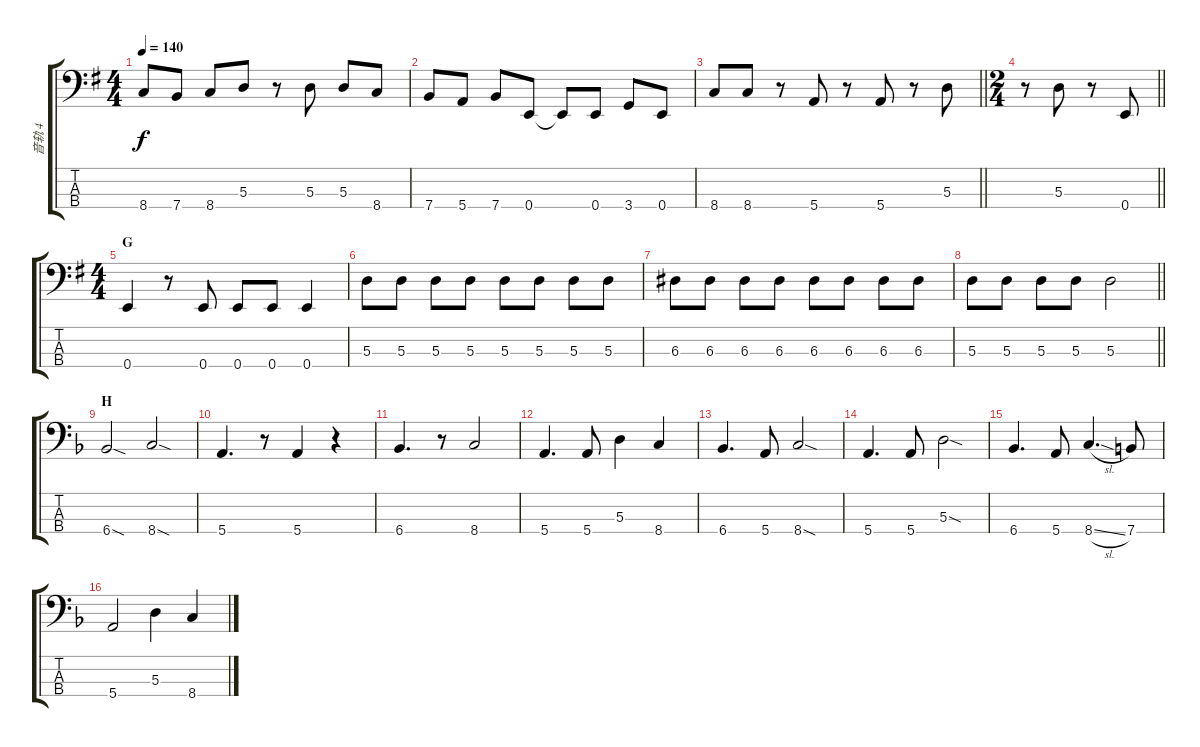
\track ("音轨 4" "音轨 4") {instrument electricbassfinger}
\staff {score tabs}
\tuning (G2 D2 A1 E1) {hide}
\ts (4 4)
\tempo 140
\clef f4
\ks g
8.4.8{dy f} 7.4.8 8.4.8 5.3.8 r.8 5.3.8 5.3.8 8.4.8 |
7.4.8 5.4.8 7.4.8 0.4.8 0.4{t}.8 0.4.8 3.4.8 0.4.8 |
\barLineRight lightlight
8.4.8 8.4.8 r.8 5.4.8 r.8 5.4.8 r.8 5.3.8 |
\ts (2 4)
\barLineRight lightlight
r.8 5.3.8 r.8 0.4.8 |
\ts (4 4)
\section ("" "G")
0.4.4 r.8 0.4.8 0.4.8 0.4.8 0.4.4 |
5.3.8 5.3.8 5.3.8 5.3.8 5.3.8 5.3.8 5.3.8 5.3.8 |
6.3.8 6.3.8 6.3.8 6.3.8 6.3.8 6.3.8 6.3.8 6.3.8 |
\barLineRight lightlight
5.3.8 5.3.8 5.3.8 5.3.8 5.3.2 |
\section ("" "H")
\ks f
6.4{sod}.2 8.4{sod}.2 |
5.4.4{d} r.8 5.4.4 r.4 |
6.4.4{d} r.8 8.4.2 |
5.4.4{d} 5.4.8 5.3.4 8.4.4 |
6.4.4{d} 5.4.8 8.4{sod}.2 |
5.4.4{d} 5.4.8 5.3{sod}.2 |
6.4.4{d} 5.4.8 8.4{sl}.4{d} 7.4.8 |
5.4.2 5.3.4 8.4.4
